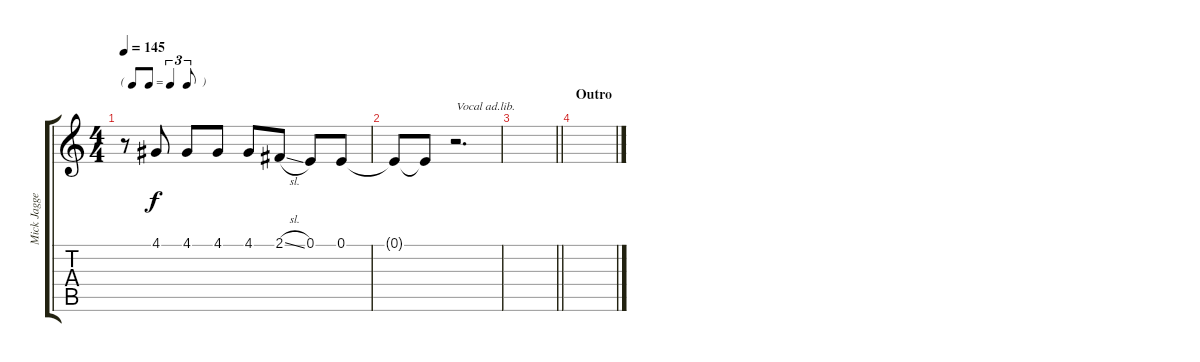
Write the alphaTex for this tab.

\track ("Mick Jagger" "Mick Jagge") {instrument trombone}
\staff {score tabs}
\tuning (E4 B3 G3 D3 A2 E2) {hide}
\ts (4 4)
\tf triplet8th
\tempo 145
\clef g2
\ks c
r.8{dy f} 4.1.8 4.1.8 4.1.8 4.1.8 2.1{sl}.8 0.1.8 0.1.8 |
0.1{t}.8 0.1{t}.8 r.2{d txt "Vocal ad.lib."} |
\barLineRight lightlight
|
\section ("" "Outro")
